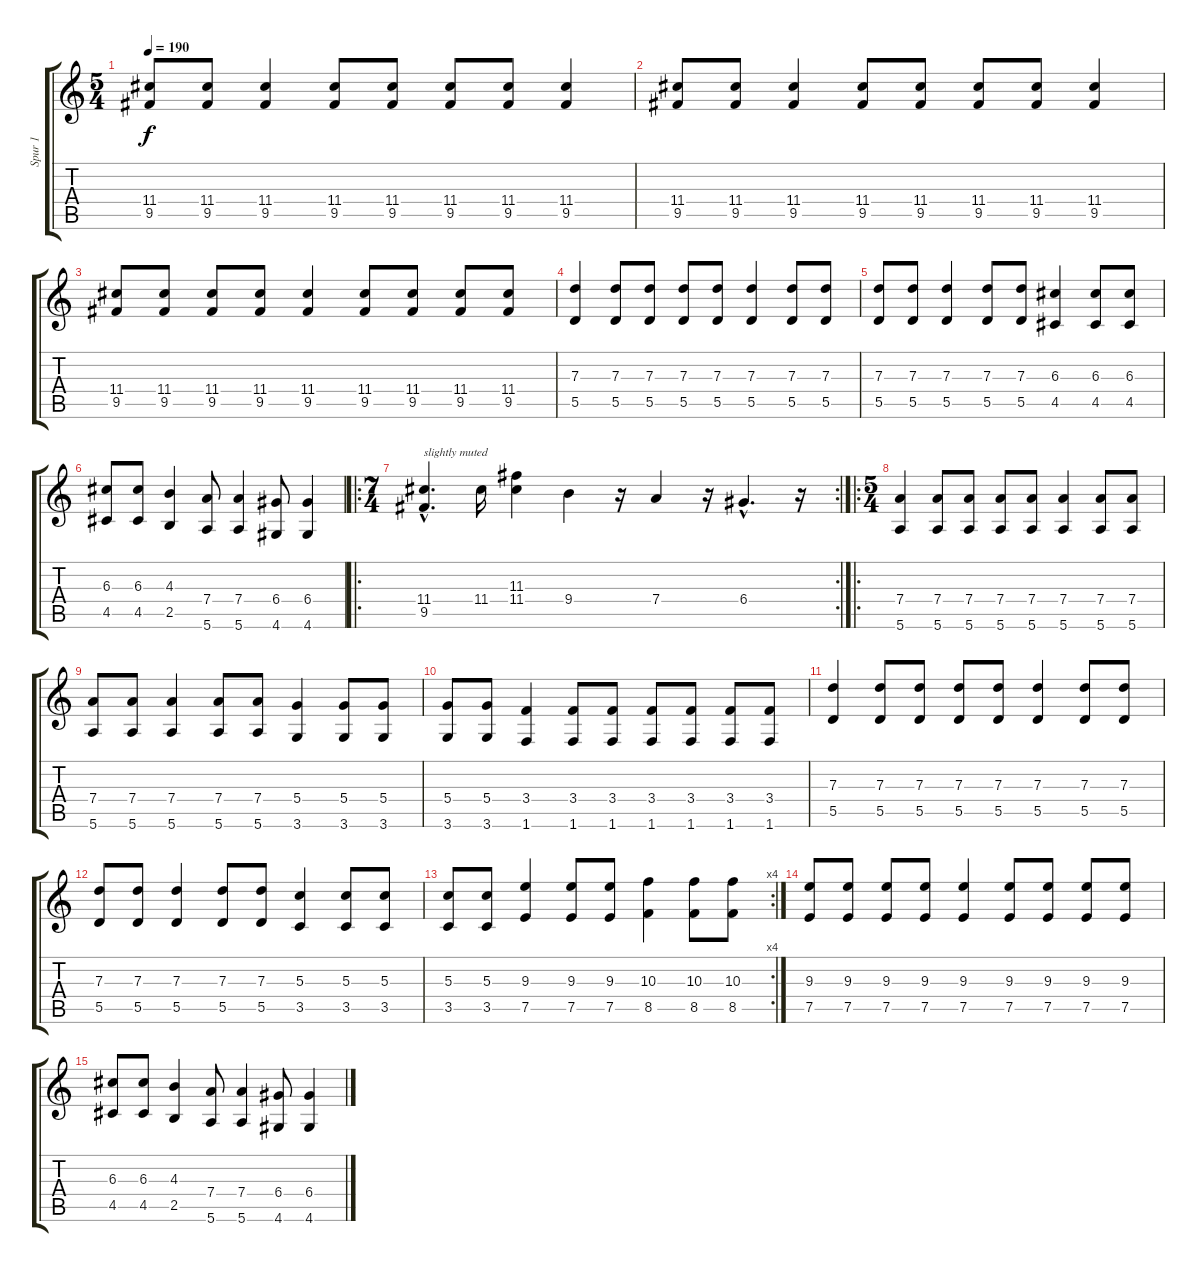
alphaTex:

\track ("Spur 1" "Spur 1") {instrument acousticguitarsteel}
\staff {score tabs}
\tuning (E4 B3 G3 D3 A2 E2) {hide}
\ts (5 4)
\tempo 190
\clef g2
\ks c
(11.4 9.5).8{dy f} (11.4 9.5).8 (11.4 9.5).4 (11.4 9.5).8 (11.4 9.5).8 (11.4 9.5).8 (11.4 9.5).8 (11.4 9.5).4 |
(11.4 9.5).8 (11.4 9.5).8 (11.4 9.5).4 (11.4 9.5).8 (11.4 9.5).8 (11.4 9.5).8 (11.4 9.5).8 (11.4 9.5).4 |
(11.4 9.5).8 (11.4 9.5).8 (11.4 9.5).8 (11.4 9.5).8 (11.4 9.5).4 (11.4 9.5).8 (11.4 9.5).8 (11.4 9.5).8 (11.4 9.5).8 |
(7.3 5.5).4 (7.3 5.5).8 (7.3 5.5).8 (7.3 5.5).8 (7.3 5.5).8 (7.3 5.5).4 (7.3 5.5).8 (7.3 5.5).8 |
(7.3 5.5).8 (7.3 5.5).8 (7.3 5.5).4 (7.3 5.5).8 (7.3 5.5).8 (6.3 4.5).4 (6.3 4.5).8 (6.3 4.5).8 |
(6.3 4.5).8 (6.3 4.5).8 (4.3 2.5).4 (7.4 5.6).8 (7.4 5.6).4 (6.4 4.6).8 (6.4 4.6).4 |
\ro
\rc 2
\ts (7 4)
(11.4{hac} 9.5{hac}).4{d txt "slightly muted"} 11.4.16 (11.3 11.4).4 9.4.4 r.16 7.4.4 r.16 6.4{hac}.4{d} r.16 |
\ro
\ts (5 4)
(7.4 5.6).4 (7.4 5.6).8 (7.4 5.6).8 (7.4 5.6).8 (7.4 5.6).8 (7.4 5.6).4 (7.4 5.6).8 (7.4 5.6).8 |
(7.4 5.6).8 (7.4 5.6).8 (7.4 5.6).4 (7.4 5.6).8 (7.4 5.6).8 (5.4 3.6).4 (5.4 3.6).8 (5.4 3.6).8 |
(5.4 3.6).8 (5.4 3.6).8 (3.4 1.6).4 (3.4 1.6).8 (3.4 1.6).8 (3.4 1.6).8 (3.4 1.6).8 (3.4 1.6).8 (3.4 1.6).8 |
(7.3 5.5).4 (7.3 5.5).8 (7.3 5.5).8 (7.3 5.5).8 (7.3 5.5).8 (7.3 5.5).4 (7.3 5.5).8 (7.3 5.5).8 |
(7.3 5.5).8 (7.3 5.5).8 (7.3 5.5).4 (7.3 5.5).8 (7.3 5.5).8 (5.3 3.5).4 (5.3 3.5).8 (5.3 3.5).8 |
\rc 4
(5.3 3.5).8 (5.3 3.5).8 (9.3 7.5).4 (9.3 7.5).8 (9.3 7.5).8 (10.3 8.5).4 (10.3 8.5).8 (10.3 8.5).8 |
(9.3 7.5).8 (9.3 7.5).8 (9.3 7.5).8 (9.3 7.5).8 (9.3 7.5).4 (9.3 7.5).8 (9.3 7.5).8 (9.3 7.5).8 (9.3 7.5).8 |
(6.3 4.5).8 (6.3 4.5).8 (4.3 2.5).4 (7.4 5.6).8 (7.4 5.6).4 (6.4 4.6).8 (6.4 4.6).4
